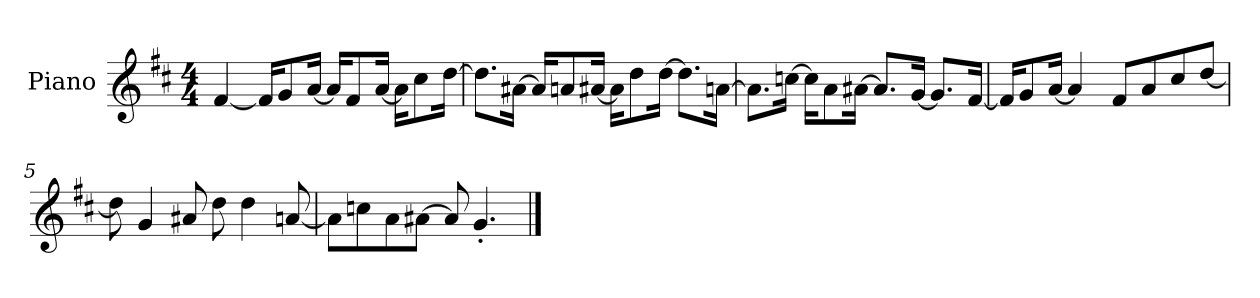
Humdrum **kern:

**kern
*part1
*staff1
*I"Piano
*I'P-no
*clefG2
*k[f#c#]
*M4/4
*MM90
=1
[4f#/
16f#/KL]
8g/
[16a/Jk
16a/KL]
8f#/
[16a/Jk
16a\KL]
8cc#\
[16dd\Jk
=2
8.dd\L]
[16a#X\Jk
16a#/KL]
8an/
[16a#X/Jk
16a#\KL]
8dd\
[16dd\Jk
8.dd\L]
[16an\Jk
=3
8.a\L]
[16ccn\Jk
16cc\KL]
8a\
[16a#X\Jk
8.a#/L]
[16g/Jk
8.g/L]
[16f#/Jk
!!LO:LB:g=z
=4
16f#/KL]
8g/
[16a/Jk
4a/]
8f#/L
8a/
8cc#/
[8dd/J
=5
8dd\]
4g/
8a#X/
8dd\
4dd\
[8an/
=6
8a\L]
8ccn\
8a\
[8a#X\J
8a#/]
4.g'/
==
*-
